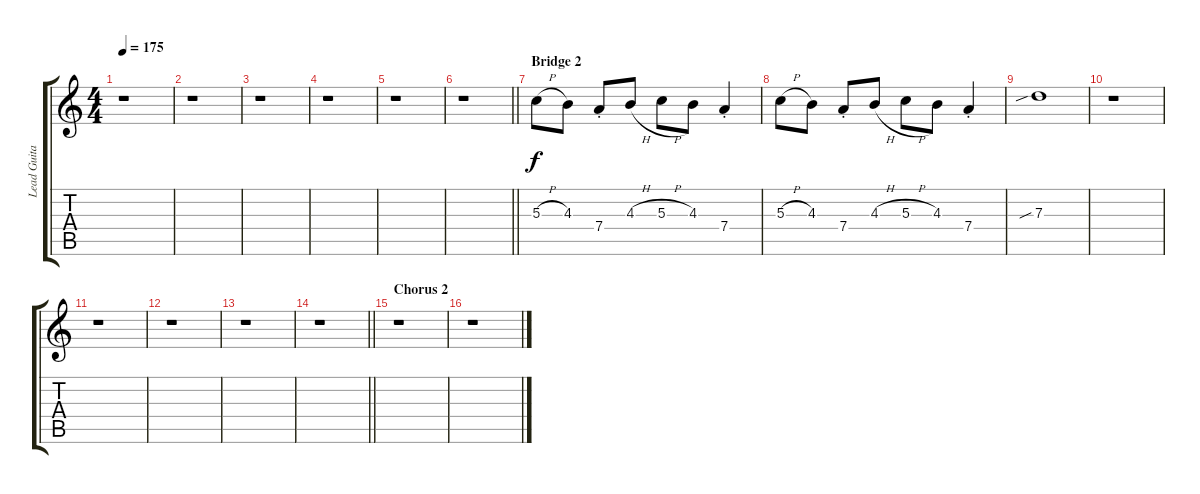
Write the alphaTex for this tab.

\track ("Lead Guitar 1: Patrick Juhàsz" "Lead Guita") {instrument overdrivenguitar}
\staff {score tabs}
\tuning (E4 B3 G3 D3 A2 E2) {hide}
\ts (4 4)
\tempo 175
\clef g2
\ks aminor
r.1{dy f} |
r.1 |
r.1 |
r.1 |
r.1 |
\barLineRight lightlight
r.1 |
\section ("" "Bridge 2")
5.3{h}.8 4.3.8 7.4{st}.8 4.3{h}.8 5.3{h}.8 4.3.8 7.4{st}.4 |
5.3{h}.8 4.3.8 7.4{st}.8 4.3{h}.8 5.3{h}.8 4.3.8 7.4{st}.4 |
7.3{sib}.1 |
r.1 |
r.1 |
r.1 |
r.1 |
\barLineRight lightlight
r.1 |
\section ("" "Chorus 2")
r.1 |
r.1
